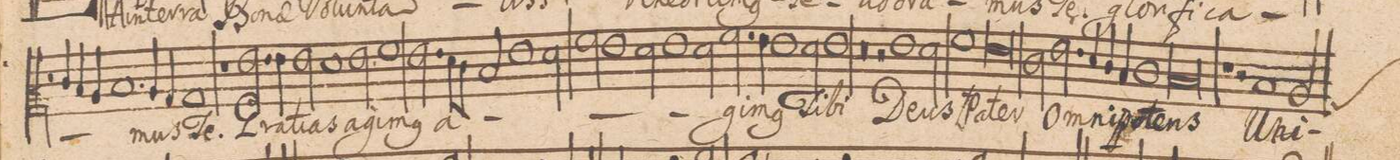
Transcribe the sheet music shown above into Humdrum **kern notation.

**kern	**text
*I"ALTVS.	*
*clefC2	*
*k[]	*
*met(C|)	*
*M2/1	*
4e/	.
4d/	.
4c/	.
=20-	=20-
1.d	.
4c/	-mus
4B/	.
=21-	=21-
1B	Te.
1r	.
=22-	=22-
2.g\	Gra-
4g\	-ti-
2g\	-as
1f	a-
=23-	=23-
2g\	-gi-
1a	-m(us)
=24-	=24-
2.g\	a-
8f\L	.
8e\J	.
2d/	.
1g	.
=25-	=25-
2f\	.
2a\	.
1g	.
=26-	=26-
2f\	.
1g	.
=27-	=27-
2f\	.
2.a\	-gi-
4g\	.
1g	-m(us)
=28-	=28-
2f\	Ti-
1g	-bi
=29-	=29-
0r	.
=30-	=30-
2r	.
1g	De-
2f\	-us
=31-	=31-
1a	Pa-
0g	-ter
=32-	=32-
1ryy	.
=33-	=33-
2e\	O-
2.g\	-mni-
4f/	.
4e/	.
4d/	.
=34-	=34-
1e	-po-
0d	-tens
=35-	=35-
1r	.
=36-	=36-
2r	.
1d	U-
2c/	-ni-
*custos:B	*
=37-	=37-
*-	*-
